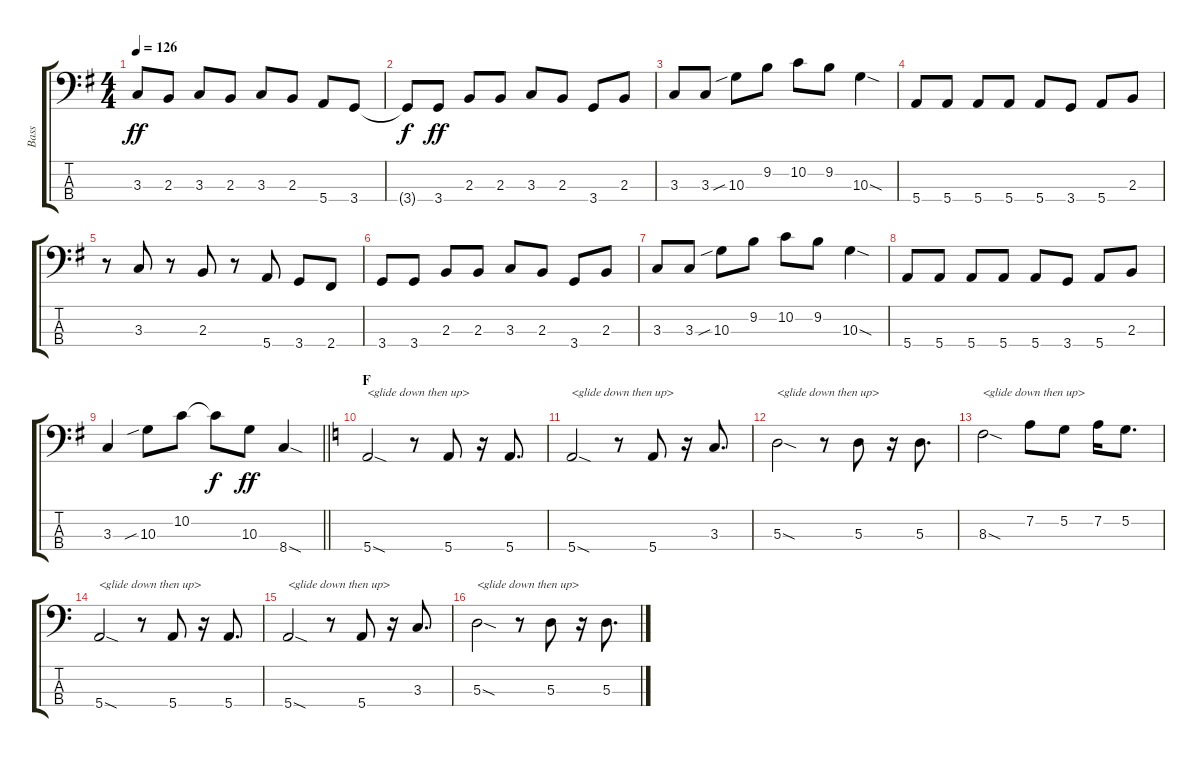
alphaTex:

\track ("Bass" "Bass") {instrument electricbasspick}
\staff {score tabs}
\tuning (G2 D2 A1 E1) {hide}
\ts (4 4)
\tempo 126
\clef f4
\ks g
3.3.8{dy ff} 2.3.8 3.3.8 2.3.8 3.3.8 2.3.8 5.4.8 3.4.8 |
3.4{t}.8{dy f} 3.4.8{dy ff} 2.3.8 2.3.8 3.3.8 2.3.8 3.4.8 2.3.8 |
3.3.8 3.3.8 10.3{sib}.8 9.2.8 10.2.8 9.2.8 10.3{sod}.4 |
5.4.8 5.4.8 5.4.8 5.4.8 5.4.8 3.4.8 5.4.8 2.3.8 |
r.8 3.3.8 r.8 2.3.8 r.8 5.4.8 3.4.8 2.4.8 |
3.4.8 3.4.8 2.3.8 2.3.8 3.3.8 2.3.8 3.4.8 2.3.8 |
3.3.8 3.3.8 10.3{sib}.8 9.2.8 10.2.8 9.2.8 10.3{sod}.4 |
5.4.8 5.4.8 5.4.8 5.4.8 5.4.8 3.4.8 5.4.8 2.3.8 |
\barLineRight lightlight
3.3.4 10.3{sib}.8 10.2.8 10.2{t}.8{dy f} 10.3.8{dy ff} 8.4{sod}.4 |
\section ("" "F")
\ks c
5.4{sod}.2{txt "<glide down then up>"} r.8 5.4.8 r.16 5.4.8{d} |
5.4{sod}.2{txt "<glide down then up>"} r.8 5.4.8 r.16 3.3.8{d} |
5.3{sod}.2{txt "<glide down then up>"} r.8 5.3.8 r.16 5.3.8{d} |
8.3{sod}.2{txt "<glide down then up>"} 7.2.8 5.2.8 7.2.16 5.2.8{d} |
5.4{sod}.2{txt "<glide down then up>"} r.8 5.4.8 r.16 5.4.8{d} |
5.4{sod}.2{txt "<glide down then up>"} r.8 5.4.8 r.16 3.3.8{d} |
5.3{sod}.2{txt "<glide down then up>"} r.8 5.3.8 r.16 5.3.8{d}
